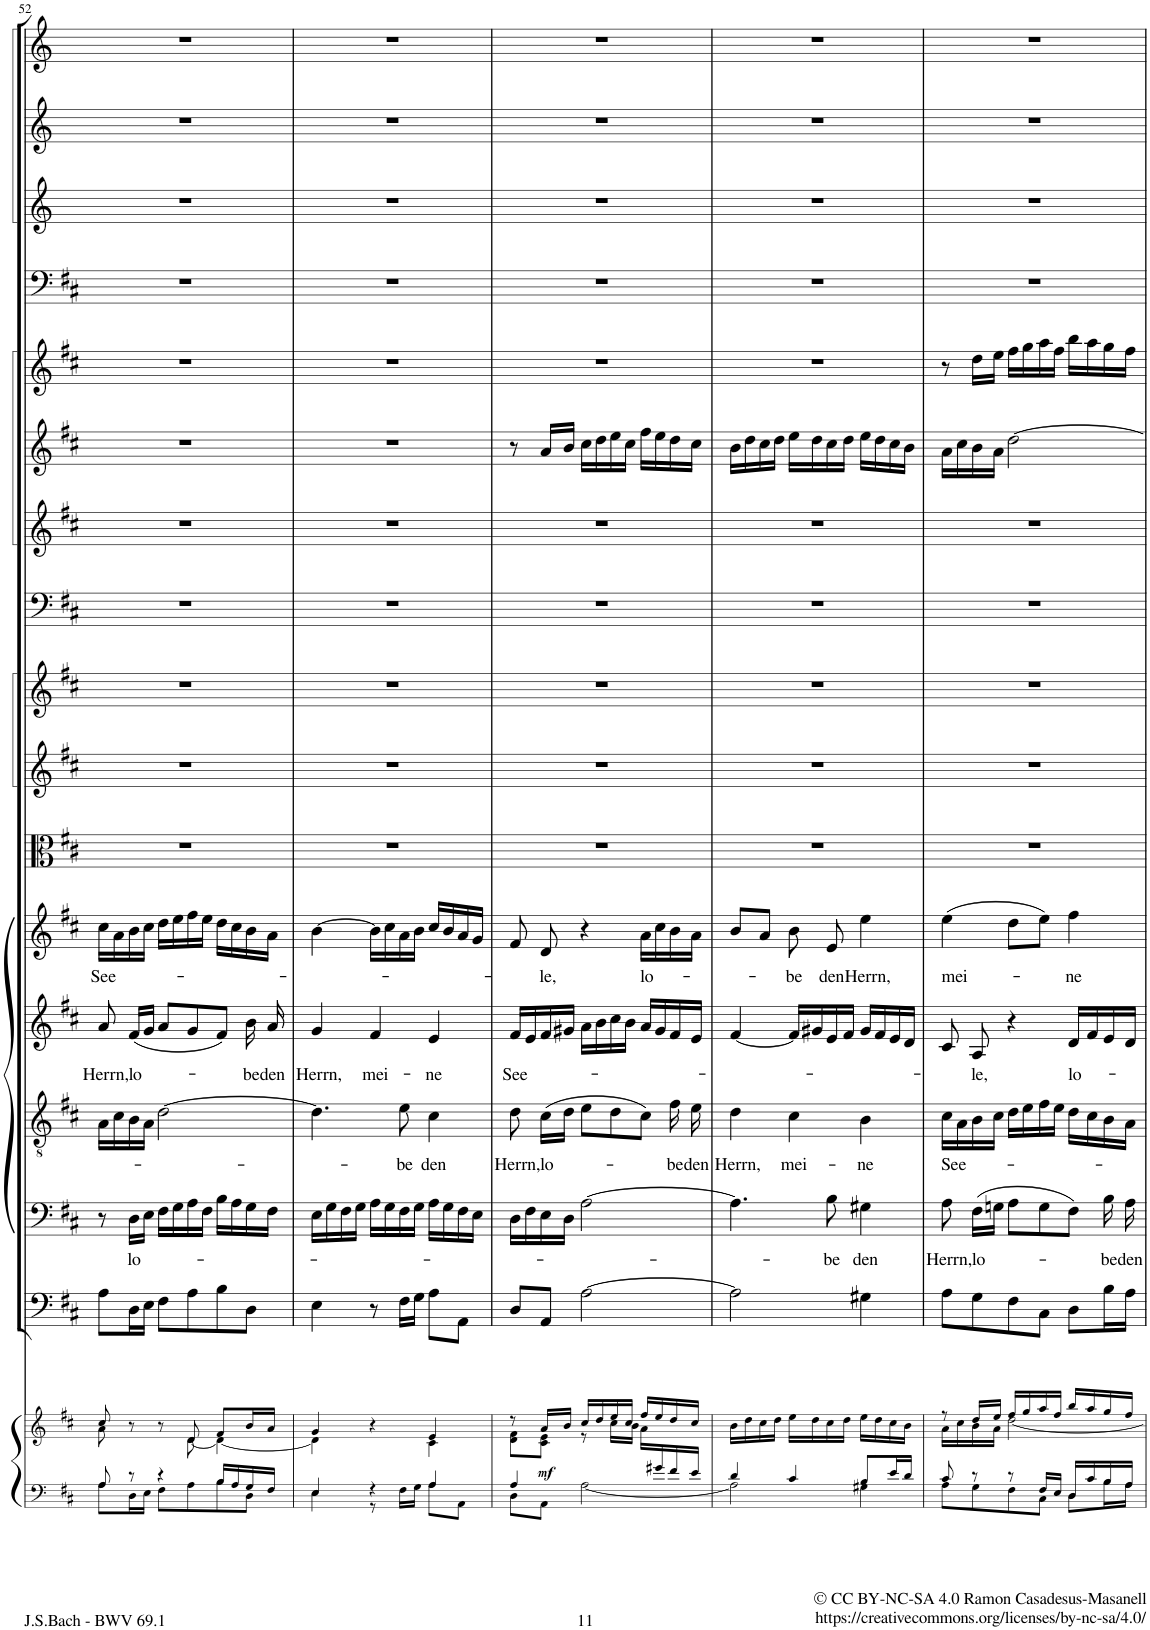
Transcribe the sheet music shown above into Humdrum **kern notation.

**kern	**kern	**dynam	**kern	**kern	**text	**kern	**text	**kern	**text	**kern	**text	**kern	**kern	**kern	**kern	**kern	**kern	**kern	**kern	**kern	**kern	**kern
*part17	*part17	*part17	*part16	*part15	*part15	*part14	*part14	*part13	*part13	*part12	*part12	*part11	*part10	*part9	*part8	*part7	*part6	*part5	*part4	*part3	*part2	*part1
*staff18	*staff17	*staff17/18	*staff16	*staff15	*staff15	*staff14	*staff14	*staff13	*staff13	*staff12	*staff12	*staff11	*staff10	*staff9	*staff8	*staff7	*staff6	*staff5	*staff4	*staff3	*staff2	*staff1
*I"Piano reduction	*	*	*I"Continuo	*I"Basso	*	*I"Tenore	*	*I"Alto	*	*I"Soprano	*	*I"Viola	*I"Violino II	*I"Violino I	*I"Fagotto	*I"Oboe III	*I"Oboe II	*I"Oboe I	*I"Timpani	*I"Tromba III (D)	*I"Tromba II (D)	*I"Tromba I (D)
*I'Pno	*	*	*	*	*	*	*	*	*	*	*	*	*	*	*	*I'Ob	*I'Ob	*I'Ob	*I'Timp	*	*	*
!!LO:PB:g=z
*clefF4	*clefG2	*	*clefF4	*clefF4	*	*clefGv2	*	*clefG2	*	*clefG2	*	*clefC3	*clefG2	*clefG2	*clefF4	*clefG2	*clefG2	*clefG2	*clefF4	*clefG2	*clefG2	*clefG2
*	*	*	*	*	*	*	*	*	*	*	*	*	*	*	*	*	*	*	*	*Trd-1c-2	*Trd-1c-2	*Trd-1c-2
*k[f#c#]	*k[f#c#]	*	*k[f#c#]	*k[f#c#]	*	*k[f#c#]	*	*k[f#c#]	*	*k[f#c#]	*	*k[f#c#]	*k[f#c#]	*k[f#c#]	*k[f#c#]	*k[f#c#]	*k[f#c#]	*k[f#c#]	*k[f#c#]	*k[]	*k[]	*k[]
*M3/4	*M3/4	*	*M3/4	*M3/4	*	*M3/4	*	*M3/4	*	*M3/4	*	*M3/4	*M3/4	*M3/4	*M3/4	*M3/4	*M3/4	*M3/4	*M3/4	*M3/4	*M3/4	*M3/4
=52	=52	=52	=52	=52	=52	=52	=52	=52	=52	=52	=52	=52	=52	=52	=52	=52	=52	=52	=52	=52	=52	=52
*^	*^	*	*	*	*	*	*	*	*	*	*	*	*	*	*	*	*	*	*	*	*	*
!	!	!	!	!	!	!	!	!	!	!	!LO:LY:b	!	!LO:LY:b	!	!	!	!	!	!	!	!	!	!	!
8A/	8A\L	8cc#/	8a\	.	8A\L	8r	.	16A\LL	.	8a/	Herrn,	16cc#\LL	See	2.r	2.r	2.r	2.r	2.r	2.r	2.r	2.r	2.r	2.r	2.r
.	.	.	.	.	.	.	.	16c#\	.	.	.	16a\	.	.	.	.	.	.	.	.	.	.	.	.
!	!	!	!	!	!	!	!LO:LY:b	!	!	!	!LO:LY:b	!	!	!	!	!	!	!	!	!	!	!	!	!
8r	16D\L	8r	8ryy	.	16D\L	16D\LL	lo	16B\	.	(16f#/LL	lo-	16b\	.	.	.	.	.	.	.	.	.	.	.	.
.	16E\JJ	.	.	.	16E\JJ	16E\JJ	.	16A\JJ	.	16g/JJ	.	16cc#\JJ	.	.	.	.	.	.	.	.	.	.	.	.
4r	8F#\L	8r	8ryy	.	8F#\L	16F#\LL	.	[2d\	.	8a/L	.	16dd\LL	.	.	.	.	.	.	.	.	.	.	.	.
.	.	.	.	.	.	16G\	.	.	.	.	.	16ee\	.	.	.	.	.	.	.	.	.	.	.	.
.	8A\	8d/	[8d\	.	8A\	16A\	.	.	.	8g/	.	16ff#\	.	.	.	.	.	.	.	.	.	.	.	.
.	.	.	.	.	.	16F#\JJ	.	.	.	.	.	16ee\JJ	.	.	.	.	.	.	.	.	.	.	.	.
16B/LL	8B\	8f#/L	4d\_	.	8B\	16B\LL	.	.	.	8f#/J)	.	16dd\LL	.	.	.	.	.	.	.	.	.	.	.	.
16A/	.	.	.	.	.	16A\	.	.	.	.	.	16cc#\	.	.	.	.	.	.	.	.	.	.	.	.
!	!	!	!	!	!	!	!	!	!	!	!LO:LY:b	!	!	!	!	!	!	!	!	!	!	!	!	!
16G/	8D\J	16b/L	.	.	8D\J	16G\	.	.	.	16b\	-be	16b\	.	.	.	.	.	.	.	.	.	.	.	.
!	!	!	!	!	!	!	!	!	!	!	!LO:LY:b	!	!	!	!	!	!	!	!	!	!	!	!	!
16F#/JJ	.	16a/JJ	.	.	.	16F#\JJ	.	.	.	16a/	den	16a\JJ	.	.	.	.	.	.	.	.	.	.	.	.
=53	=53	=53	=53	=53	=53	=53	=53	=53	=53	=53	=53	=53	=53	=53	=53	=53	=53	=53	=53	=53	=53	=53	=53	=53
!	!	!	!	!	!	!	!	!	!	!	!LO:LY:b	!	!	!	!	!	!	!	!	!	!	!	!	!
4E/	4E\	4g/	4d\]	.	4E\	16E\LL	.	4.d\]	.	4g/	Herrn,	[4b\	.	2.r	2.r	2.r	2.r	2.r	2.r	2.r	2.r	2.r	2.r	2.r
.	.	.	.	.	.	16G\	.	.	.	.	.	.	.	.	.	.	.	.	.	.	.	.	.	.
.	.	.	.	.	.	16F#\	.	.	.	.	.	.	.	.	.	.	.	.	.	.	.	.	.	.
.	.	.	.	.	.	16G\JJ	.	.	.	.	.	.	.	.	.	.	.	.	.	.	.	.	.	.
!	!	!	!	!	!	!	!	!	!	!	!LO:LY:b	!	!	!	!	!	!	!	!	!	!	!	!	!
4r	8r	4r	4ryy	.	8r	16A\LL	.	.	.	4f#/	mei-	16b\LL]	.	.	.	.	.	.	.	.	.	.	.	.
.	.	.	.	.	.	16G\	.	.	.	.	.	16cc#\	.	.	.	.	.	.	.	.	.	.	.	.
!	!	!	!	!	!	!	!	!	!LO:LY:b	!	!	!	!	!	!	!	!	!	!	!	!	!	!	!
.	16F#\LL	.	.	.	16F#\LL	16F#\	.	8e\	be	.	.	16a\	.	.	.	.	.	.	.	.	.	.	.	.
.	16G\JJ	.	.	.	16G\JJ	16G\JJ	.	.	.	.	.	16b\JJ	.	.	.	.	.	.	.	.	.	.	.	.
!	!	!	!	!	!	!	!	!	!LO:LY:b	!	!LO:LY:b	!	!	!	!	!	!	!	!	!	!	!	!	!
4A/	8A\L	4e/	4c#\	.	8A\L	16A\LL	.	4c#\	den	4e/	ne	16cc#/LL	.	.	.	.	.	.	.	.	.	.	.	.
.	.	.	.	.	.	16G\	.	.	.	.	.	16b/	.	.	.	.	.	.	.	.	.	.	.	.
.	8AA\J	.	.	.	8AA\J	16F#\	.	.	.	.	.	16a/	.	.	.	.	.	.	.	.	.	.	.	.
.	.	.	.	.	.	16E\JJ	.	.	.	.	.	16g/JJ	.	.	.	.	.	.	.	.	.	.	.	.
=54	=54	=54	=54	=54	=54	=54	=54	=54	=54	=54	=54	=54	=54	=54	=54	=54	=54	=54	=54	=54	=54	=54	=54	=54
*	*^	*	*	*	*	*	*	*	*	*	*	*	*	*	*	*	*	*	*	*	*	*	*	*
!	!	!	!	!	!	!	!	!	!	!LO:LY:b	!	!LO:LY:b	!	!	!	!	!	!	!	!	!	!	!	!	!
16ryy	4A/	8D\L	8r	8d\ 8f#\L	.	8D/L	16D\LL	.	8d\	Herrn,	16f#/LL	See	8f#/	.	2.r	2.r	2.r	2.r	2.r	8r	2.r	2.r	2.r	2.r	2.r
.	.	.	.	.	.	.	16F#\	.	.	.	16e/	.	.	.	.	.	.	.	.	.	.	.	.	.	.
!	!	!	!	!	!LO:DY:b	!	!	!	!	!LO:LY:b	!	!	!	!LO:LY:b	!	!	!	!	!	!	!	!	!	!	!
.	.	8AA\J	16a/LL	8c#\ 8e\J	mf	8AA/J	16E\	.	(16c#\LL	lo-	16f#/	.	8d/	le,	.	.	.	.	.	16a/LL	.	.	.	.	.
.	.	.	16b/JJ	.	.	.	16D\JJ	.	16d\JJ	.	16g#X/JJ	.	.	.	.	.	.	.	.	16b/JJ	.	.	.	.	.
.	2ryy	[2A\	16cc#/LL	8r	.	[2A\	[2A\	.	8e\L	.	16a\LL	.	4r	.	.	.	.	.	.	16cc#\LL	.	.	.	.	.
.	.	.	16dd/	.	.	.	.	.	.	.	16b\	.	.	.	.	.	.	.	.	16dd\	.	.	.	.	.
.	.	.	16ee/	16cc#\LL	.	.	.	.	8d\	.	16cc#\	.	.	.	.	.	.	.	.	16ee\	.	.	.	.	.
.	.	.	16cc#/JJ	16b\JJ	.	.	.	.	.	.	16b\JJ	.	.	.	.	.	.	.	.	16cc#\JJ	.	.	.	.	.
!	!	!	!	!	!	!	!	!	!	!	!	!	!	!LO:LY:b	!	!	!	!	!	!	!	!	!	!	!
.	.	.	16ff#/LL	16a\LL	.	.	.	.	8c#\J)	.	16a/LL	.	16a\LL	lo-	.	.	.	.	.	16ff#\LL	.	.	.	.	.
16g#X/	.	.	16ee/	8.ryy	.	.	.	.	.	.	16g#/	.	16cc#\	.	.	.	.	.	.	16ee\	.	.	.	.	.
!	!	!	!	!	!	!	!	!	!	!LO:LY:b	!	!	!	!	!	!	!	!	!	!	!	!	!	!	!
16f#/	.	.	16dd/	.	.	.	.	.	16f#\	-be	16f#/	.	16b\	.	.	.	.	.	.	16dd\	.	.	.	.	.
!	!	!	!	!	!	!	!	!	!	!LO:LY:b	!	!	!	!	!	!	!	!	!	!	!	!	!	!	!
16e/JJ	.	.	16cc#/JJ	.	.	.	.	.	16e\	den	16e/JJ	.	16a\JJ	.	.	.	.	.	.	16cc#\JJ	.	.	.	.	.
*	*v	*v	*	*	*	*	*	*	*	*	*	*	*	*	*	*	*	*	*	*	*	*	*	*	*
*	*	*v	*v	*	*	*	*	*	*	*	*	*	*	*	*	*	*	*	*	*	*	*	*	*
=55	=55	=55	=55	=55	=55	=55	=55	=55	=55	=55	=55	=55	=55	=55	=55	=55	=55	=55	=55	=55	=55	=55	=55
!	!	!	!	!	!	!	!	!LO:LY:b	!	!	!	!	!	!	!	!	!	!	!	!	!	!	!
4d/	2A\]	16b\LL	.	2A\]	4.A\]	.	4d\	Herrn,	[4f#/	.	8b/L	.	2.r	2.r	2.r	2.r	2.r	16b\LL	2.r	2.r	2.r	2.r	2.r
.	.	16dd\	.	.	.	.	.	.	.	.	.	.	.	.	.	.	.	16dd\	.	.	.	.	.
.	.	16cc#\	.	.	.	.	.	.	.	.	8a/J	.	.	.	.	.	.	16cc#\	.	.	.	.	.
.	.	16dd\JJ	.	.	.	.	.	.	.	.	.	.	.	.	.	.	.	16dd\JJ	.	.	.	.	.
!	!	!	!	!	!	!	!	!LO:LY:b	!	!	!	!LO:LY:b	!	!	!	!	!	!	!	!	!	!	!
4c#/	.	16ee\LL	.	.	.	.	4c#\	mei-	16f#/LL]	.	8b\	-be	.	.	.	.	.	16ee\LL	.	.	.	.	.
.	.	16dd\	.	.	.	.	.	.	16g#X/	.	.	.	.	.	.	.	.	16dd\	.	.	.	.	.
!	!	!	!	!	!	!LO:LY:b	!	!	!	!	!	!LO:LY:b	!	!	!	!	!	!	!	!	!	!	!
.	.	16cc#\	.	.	8B\	be	.	.	16e/	.	8e/	den	.	.	.	.	.	16cc#\	.	.	.	.	.
.	.	16dd\JJ	.	.	.	.	.	.	16f#/JJ	.	.	.	.	.	.	.	.	16dd\JJ	.	.	.	.	.
!	!	!	!	!	!	!LO:LY:b	!	!LO:LY:b	!	!	!	!LO:LY:b	!	!	!	!	!	!	!	!	!	!	!
8B/L	4G#X\	16ee\LL	.	4G#X\	4G#X\	den	4B\	ne	16g#/LL	.	4ee\	Herrn,	.	.	.	.	.	16ee\LL	.	.	.	.	.
.	.	16dd\	.	.	.	.	.	.	16f#/	.	.	.	.	.	.	.	.	16dd\	.	.	.	.	.
16e/L	.	16cc#\	.	.	.	.	.	.	16e/	.	.	.	.	.	.	.	.	16cc#\	.	.	.	.	.
16d/JJ	.	16b\JJ	.	.	.	.	.	.	16d/JJ	.	.	.	.	.	.	.	.	16b\JJ	.	.	.	.	.
=56	=56	=56	=56	=56	=56	=56	=56	=56	=56	=56	=56	=56	=56	=56	=56	=56	=56	=56	=56	=56	=56	=56	=56
*	*	*^	*	*	*	*	*	*	*	*	*	*	*	*	*	*	*	*	*	*	*	*	*
!	!	!	!	!	!	!	!LO:LY:b	!	!LO:LY:b	!	!	!	!LO:LY:b	!	!	!	!	!	!	!	!	!	!	!
8c#/	8A\L	8r	16a\LL	.	8A\L	8A\	Herrn,	16c#\LL	See-	8c#/	.	(4ee\	mei-	2.r	2.r	2.r	2.r	2.r	16a\LL	8r	2.r	2.r	2.r	2.r
.	.	.	16cc#\	.	.	.	.	16A\	.	.	.	.	.	.	.	.	.	.	16cc#\	.	.	.	.	.
!	!	!	!	!	!	!	!LO:LY:b	!	!	!	!LO:LY:b	!	!	!	!	!	!	!	!	!	!	!	!	!
8r	8G\	16dd/LL	16b\	.	8G\	(16F#\LL	lo-	16B\	.	8A/	le,	.	.	.	.	.	.	.	16b\	16dd\LL	.	.	.	.
.	.	16ee/JJ	16a\JJ	.	.	16Gn\JJ	.	16c#\JJ	.	.	.	.	.	.	.	.	.	.	16a\JJ	16ee\JJ	.	.	.	.
8r	8F#\	16ff#/LL	[2dd\	.	8F#\	8A\L	.	16d\LL	.	4r	.	8dd\L	.	.	.	.	.	.	[2dd\	16ff#\LL	.	.	.	.
.	.	16gg/	.	.	.	.	.	16e\	.	.	.	.	.	.	.	.	.	.	.	16gg\	.	.	.	.
16F#/LL	8C#\J	16aa/	.	.	8C#\J	8G\	.	16f#\	.	.	.	8ee\J)	.	.	.	.	.	.	.	16aa\	.	.	.	.
16E/JJ	.	16ff#/JJ	.	.	.	.	.	16e\JJ	.	.	.	.	.	.	.	.	.	.	.	16ff#\JJ	.	.	.	.
!	!	!	!	!	!	!	!	!	!	!	!LO:LY:b	!	!LO:LY:b	!	!	!	!	!	!	!	!	!	!	!
16D/LL	8D\L	16bb/LL	.	.	8D\L	8F#\J)	.	16d\LL	.	16d/LL	lo-	4ff#\	-ne	.	.	.	.	.	.	16bb\LL	.	.	.	.
16c#/	.	16aa/	.	.	.	.	.	16c#\	.	16f#/	.	.	.	.	.	.	.	.	.	16aa\	.	.	.	.
!	!	!	!	!	!	!	!LO:LY:b	!	!	!	!	!	!	!	!	!	!	!	!	!	!	!	!	!
16B/	16B\L	16gg/	.	.	16B\L	16B\	-be	16B\	.	16e/	.	.	.	.	.	.	.	.	.	16gg\	.	.	.	.
!	!	!	!	!	!	!	!LO:LY:b	!	!	!	!	!	!	!	!	!	!	!	!	!	!	!	!	!
16A/JJ	16A\JJ	16ff#/JJ	.	.	16A\JJ	16A\	den	16A\JJ	.	16d/JJ	.	.	.	.	.	.	.	.	.	16ff#\JJ	.	.	.	.
*v	*v	*	*	*	*	*	*	*	*	*	*	*	*	*	*	*	*	*	*	*	*	*	*	*
*	*v	*v	*	*	*	*	*	*	*	*	*	*	*	*	*	*	*	*	*	*	*	*	*
=	=	=	=	=	=	=	=	=	=	=	=	=	=	=	=	=	=	=	=	=	=	=
*-	*-	*-	*-	*-	*-	*-	*-	*-	*-	*-	*-	*-	*-	*-	*-	*-	*-	*-	*-	*-	*-	*-
